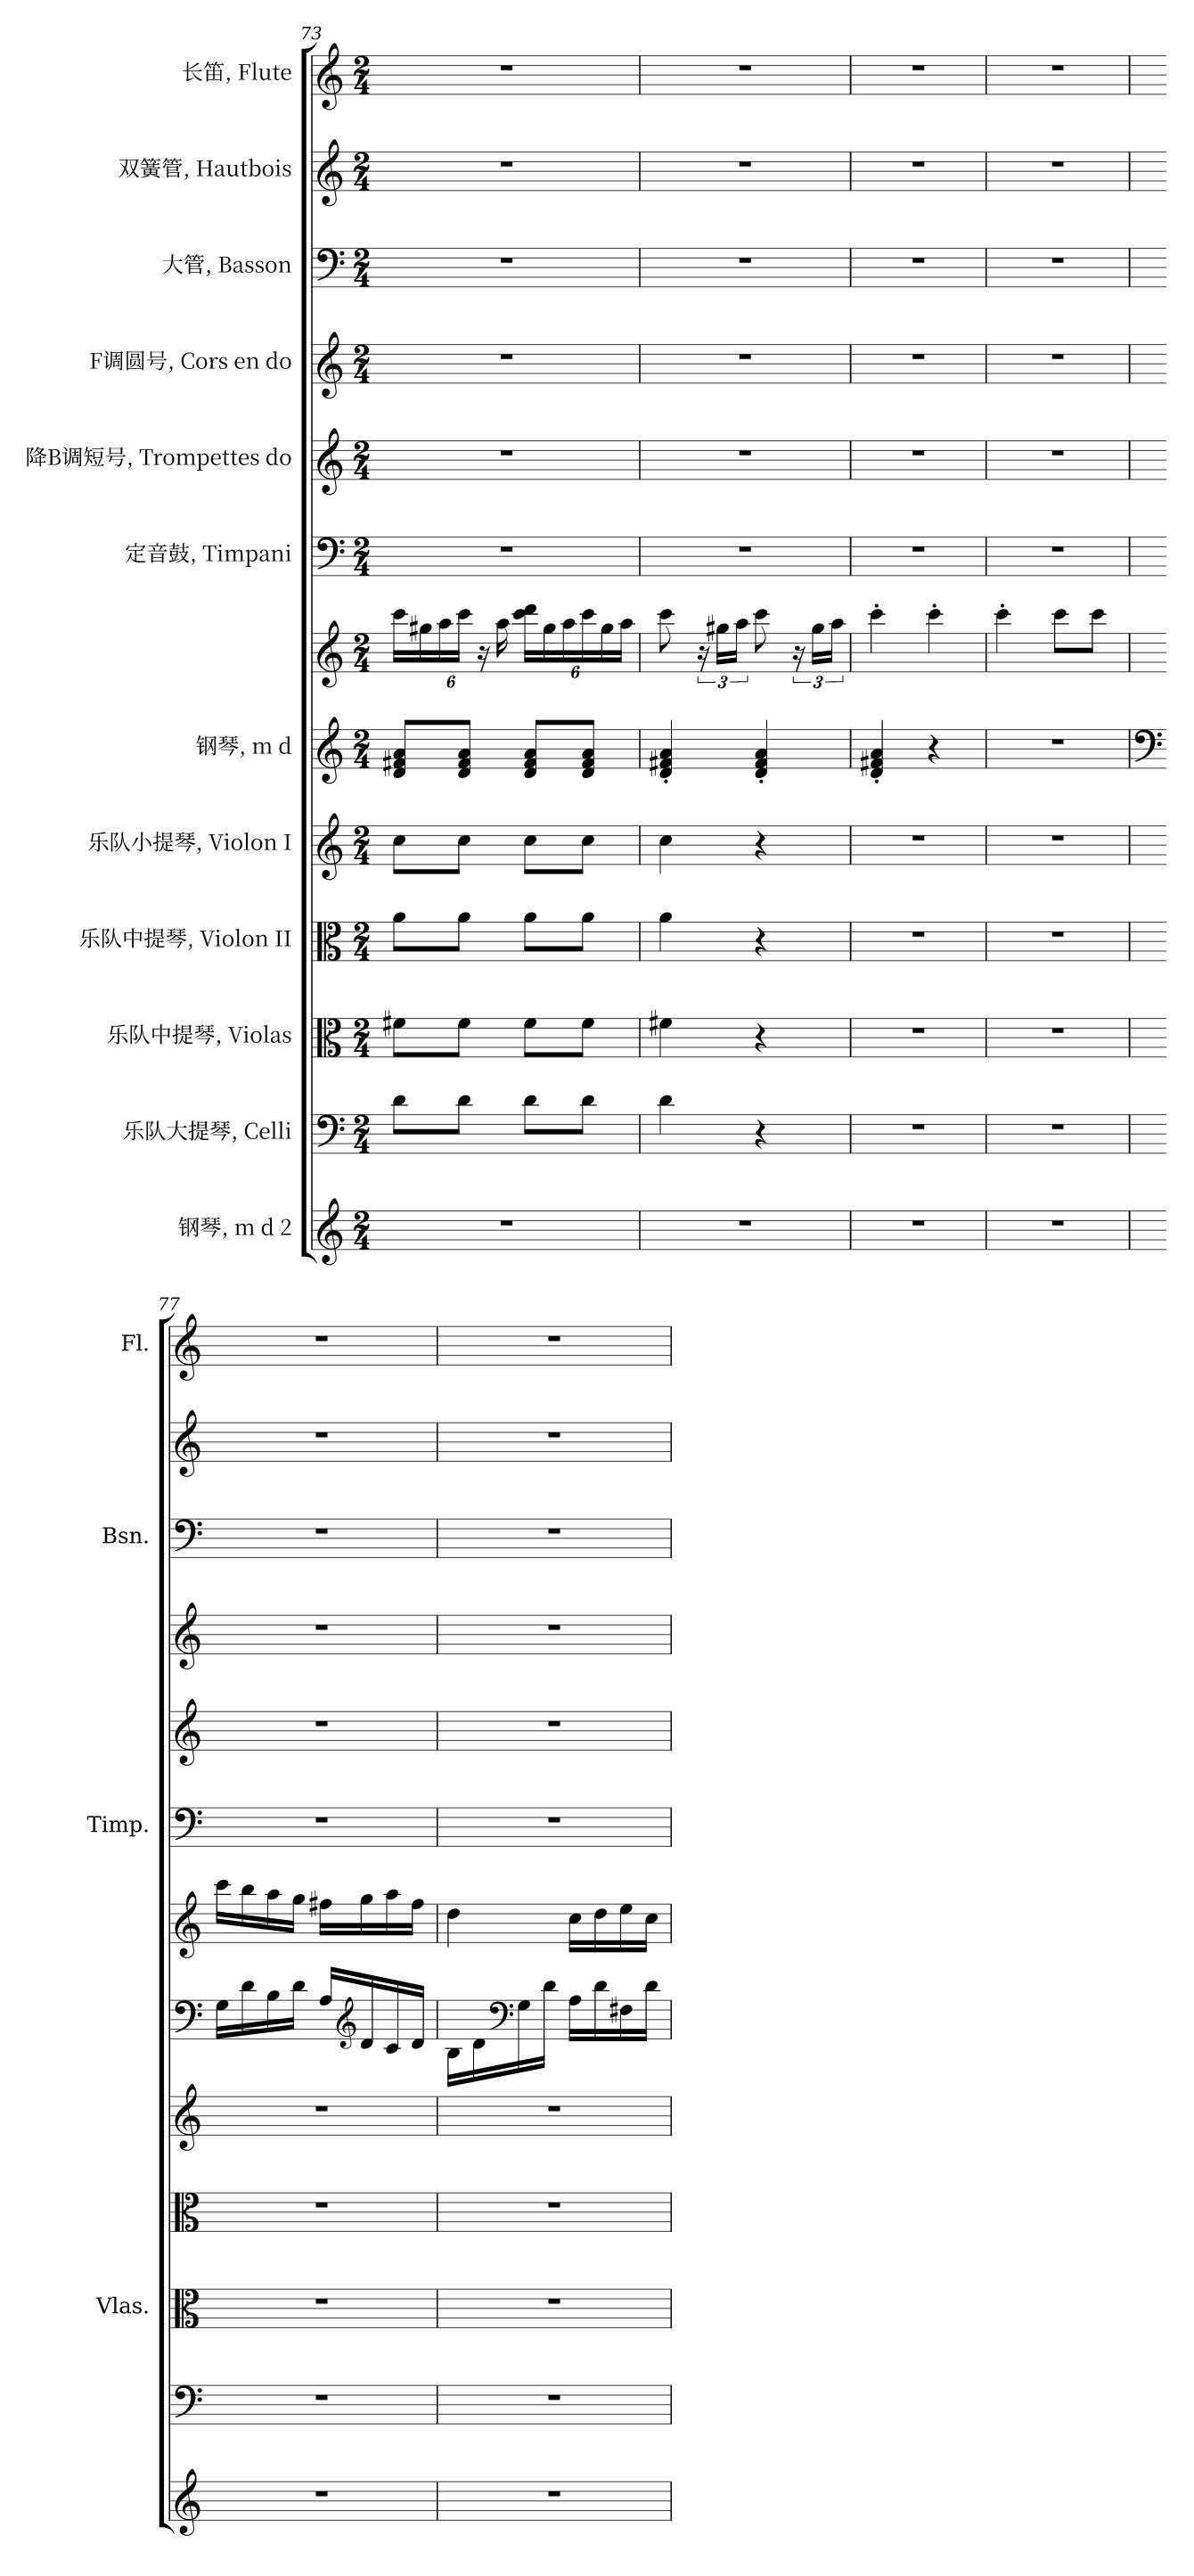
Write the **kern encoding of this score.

**kern	**kern	**kern	**kern	**kern	**kern	**kern	**kern	**kern	**kern	**kern	**kern	**kern
*part12	*part11	*part10	*part9	*part8	*part7	*part7	*part6	*part5	*part4	*part3	*part2	*part1
*staff13	*staff12	*staff11	*staff10	*staff9	*staff8	*staff7	*staff6	*staff5	*staff4	*staff3	*staff2	*staff1
*I"钢琴, m d 2	*I"乐队大提琴, Celli	*I"乐队中提琴, Violas	*I"乐队中提琴, Violon II	*I"乐队小提琴, Violon I	*I"钢琴, m d	*	*I"定音鼓, Timpani	*I"降B调短号, Trompettes do	*I"F调圆号, Cors en do	*I"大管, Basson	*I"双簧管, Hautbois	*I"长笛, Flute
*	*	*I'Vlas.	*	*	*	*	*I'Timp.	*	*	*I'Bsn.	*	*I'Fl.
!!LO:PB:g=z
*clefG2	*clefF4	*clefC3	*clefC3	*clefG2	*clefG2	*clefG2	*clefF4	*clefG2	*clefG2	*clefF4	*clefG2	*clefG2
*	*	*	*	*	*	*	*	*ITrd1c2	*ITrd4c7	*	*	*
*k[]	*k[]	*k[]	*k[]	*k[]	*k[]	*k[]	*k[]	*k[b-e-]	*k[b-]	*k[]	*k[]	*k[]
*M2/4	*M2/4	*M2/4	*M2/4	*M2/4	*M2/4	*M2/4	*M2/4	*M2/4	*M2/4	*M2/4	*M2/4	*M2/4
*	*	*	*	*	*	*Xbrackettup	*	*	*	*	*	*
=73	=73	=73	=73	=73	=73	=73	=73	=73	=73	=73	=73	=73
2r	8d\L	8f#X\L	8a\L	8cc\L	8d/ 8f#X/ 8a/L	24ccc\LL	2r	2r	2r	2r	2r	2r
.	.	.	.	.	.	24gg#X\	.	.	.	.	.	.
.	.	.	.	.	.	24aa\	.	.	.	.	.	.
*	*	*	*	*	*	*brackettup	*	*	*	*	*	*
.	8d\J	8f#\J	8a\J	8cc\J	8d/ 8f#/ 8a/J	24ccc\JJ	.	.	.	.	.	.
.	.	.	.	.	.	24r	.	.	.	.	.	.
.	.	.	.	.	.	24aa\	.	.	.	.	.	.
*	*	*	*	*	*	*Xbrackettup	*	*	*	*	*	*
.	8d\L	8f#\L	8a\L	8cc\L	8d/ 8f#/ 8a/L	24ccc\ 24ddd\LL	.	.	.	.	.	.
.	.	.	.	.	.	24gg#\	.	.	.	.	.	.
.	.	.	.	.	.	24aa\	.	.	.	.	.	.
.	8d\J	8f#\J	8a\J	8cc\J	8d/ 8f#/ 8a/J	24ccc\	.	.	.	.	.	.
.	.	.	.	.	.	24gg#\	.	.	.	.	.	.
.	.	.	.	.	.	24aa\JJ	.	.	.	.	.	.
=74	=74	=74	=74	=74	=74	=74	=74	=74	=74	=74	=74	=74
2r	4d\	4f#X\	4a\	4cc\	4d/' 4f#X/' 4a/'	8ccc\	2r	2r	2r	2r	2r	2r
*	*	*	*	*	*	*brackettup	*	*	*	*	*	*
.	.	.	.	.	.	24r	.	.	.	.	.	.
.	.	.	.	.	.	24gg#X\LL	.	.	.	.	.	.
.	.	.	.	.	.	24aa\JJ	.	.	.	.	.	.
.	4r	4r	4r	4r	4d/' 4f#/' 4a/'	8ccc\	.	.	.	.	.	.
.	.	.	.	.	.	24r	.	.	.	.	.	.
.	.	.	.	.	.	24gg#\LL	.	.	.	.	.	.
.	.	.	.	.	.	24aa\JJ	.	.	.	.	.	.
=75	=75	=75	=75	=75	=75	=75	=75	=75	=75	=75	=75	=75
2r	2r	2r	2r	2r	4d/' 4f#X/' 4a/'	4ccc'\	2r	2r	2r	2r	2r	2r
.	.	.	.	.	4r	4ccc'\	.	.	.	.	.	.
=76	=76	=76	=76	=76	=76	=76	=76	=76	=76	=76	=76	=76
2r	2r	2r	2r	2r	2r	4ccc'\	2r	2r	2r	2r	2r	2r
.	.	.	.	.	.	8ccc\L	.	.	.	.	.	.
.	.	.	.	.	.	8ccc\J	.	.	.	.	.	.
!!LO:PB:g=z
=77	=77	=77	=77	=77	=77	=77	=77	=77	=77	=77	=77	=77
*	*	*	*	*	*clefF4	*	*	*	*	*	*	*
2r	2r	2r	2r	2r	16G\LL	16ccc\LL	2r	2r	2r	2r	2r	2r
.	.	.	.	.	16d\	16bb\	.	.	.	.	.	.
.	.	.	.	.	16B\	16aa\	.	.	.	.	.	.
.	.	.	.	.	16d\JJ	16gg\JJ	.	.	.	.	.	.
.	.	.	.	.	16A/LL	16ff#X\LL	.	.	.	.	.	.
*	*	*	*	*	*clefG2	*	*	*	*	*	*	*
.	.	.	.	.	16d/	16gg\	.	.	.	.	.	.
.	.	.	.	.	16c/	16aa\	.	.	.	.	.	.
.	.	.	.	.	16d/JJ	16ff#\JJ	.	.	.	.	.	.
=78	=78	=78	=78	=78	=78	=78	=78	=78	=78	=78	=78	=78
2r	2r	2r	2r	2r	16B\LL	4dd\	2r	2r	2r	2r	2r	2r
.	.	.	.	.	16d\	.	.	.	.	.	.	.
*	*	*	*	*	*clefF4	*	*	*	*	*	*	*
.	.	.	.	.	16G\	.	.	.	.	.	.	.
.	.	.	.	.	16d\JJ	.	.	.	.	.	.	.
.	.	.	.	.	16A\LL	16cc\LL	.	.	.	.	.	.
.	.	.	.	.	16d\	16dd\	.	.	.	.	.	.
.	.	.	.	.	16F#X\	16ee\	.	.	.	.	.	.
.	.	.	.	.	16d\JJ	16cc\JJ	.	.	.	.	.	.
=	=	=	=	=	=	=	=	=	=	=	=	=
*-	*-	*-	*-	*-	*-	*-	*-	*-	*-	*-	*-	*-
